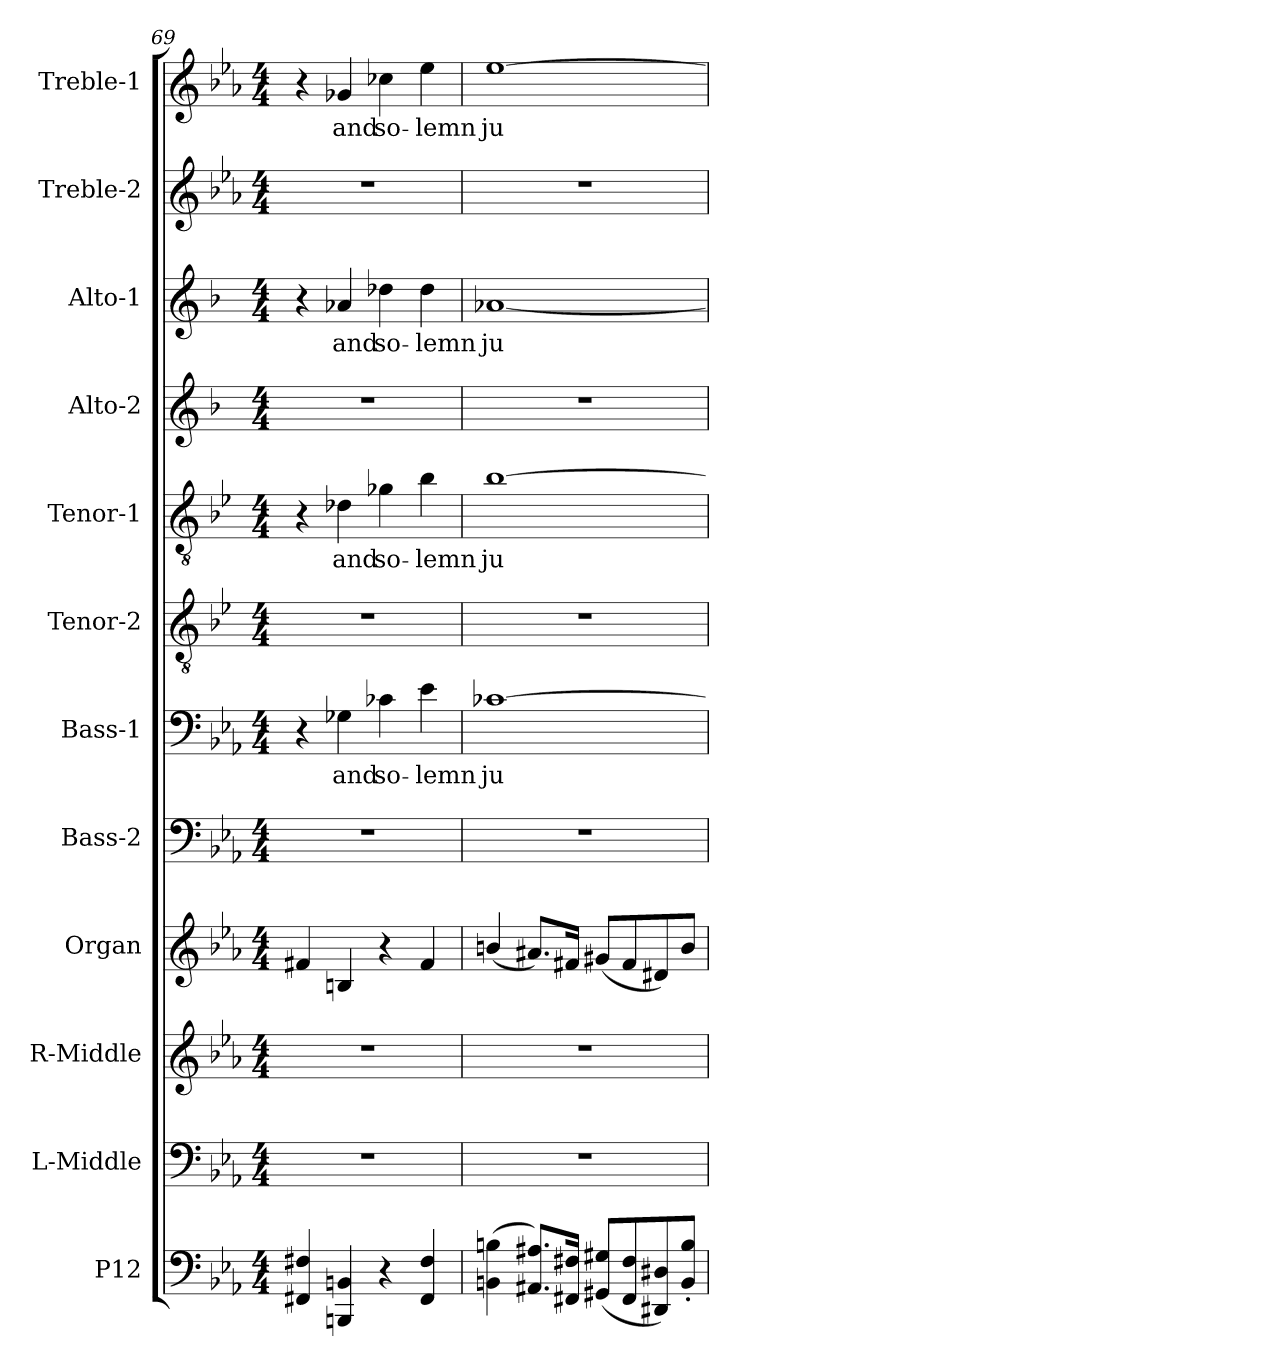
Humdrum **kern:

**kern	**kern	**kern	**kern	**kern	**kern	**text	**kern	**kern	**text	**kern	**kern	**text	**kern	**kern	**text
*part12	*part11	*part10	*part9	*part8	*part7	*part7	*part6	*part5	*part5	*part4	*part3	*part3	*part2	*part1	*part1
*staff12	*staff11	*staff10	*staff9	*staff8	*staff7	*staff7	*staff6	*staff5	*staff5	*staff4	*staff3	*staff3	*staff2	*staff1	*staff1
*I"P12	*I"L-Middle	*I"R-Middle	*I"Organ	*I"Bass-2	*I"Bass-1	*	*I"Tenor-2	*I"Tenor-1	*	*I"Alto-2	*I"Alto-1	*	*I"Treble-2	*I"Treble-1	*
*	*I'L-M	*	*	*I'B2:	*I'B:	*	*I'T2:	*I'T:	*	*I'A2:	*I'A:	*	*	*	*
*clefF4	*clefF4	*clefG2	*clefG2	*clefF4	*clefF4	*	*clefGv2	*clefGv2	*	*clefG2	*clefG2	*	*clefG2	*clefG2	*
*	*	*	*	*	*	*	*ITrd4c7	*ITrd4c7	*	*ITrd1c2	*ITrd1c2	*	*ITrd-7c-12	*ITrd-7c-12	*
*k[b-e-a-]	*k[b-e-a-]	*k[b-e-a-]	*k[b-e-a-]	*k[b-e-a-]	*k[b-e-a-]	*	*k[b-e-a-]	*k[b-e-a-]	*	*k[b-e-a-]	*k[b-e-a-]	*	*k[b-e-a-]	*k[b-e-a-]	*
*E-:	*E-:	*E-:	*E-:	*E-:	*E-:	*	*E-:	*E-:	*	*E-:	*E-:	*	*E-:	*E-:	*
*M4/4	*M4/4	*M4/4	*M4/4	*M4/4	*M4/4	*	*M4/4	*M4/4	*	*M4/4	*M4/4	*	*M4/4	*M4/4	*
=69	=69	=69	=69	=69	=69	=69	=69	=69	=69	=69	=69	=69	=69	=69	=69
4FF#Xi/ 4F#Xi	1r	1r	4f#Xi/	1r	4r	.	1r	4r	.	1r	4r	.	1r	4r	.
!	!	!	!	!	!	!LO:LY:b:color=#000000	!	!	!	!	!	!	!	!	!
!	!	!	!	!	!	!	!	!	!LO:LY:b:color=#000000	!	!	!	!	!	!
!	!	!	!	!	!	!	!	!	!	!	!	!LO:LY:b:color=#000000	!	!	!
!	!	!	!	!	!	!	!	!	!	!	!	!	!	!	!LO:LY:b:color=#000000
4BBBni/ 4BBni	.	.	4Bni/	.	4G-Xi\	and	.	4G-Xi\	and	.	4g-Xi/	and	.	4gg-Xi/	and
!	!	!	!	!	!	!LO:LY:b:color=#000000	!	!	!	!	!	!	!	!	!
!	!	!	!	!	!	!	!	!	!LO:LY:b:color=#000000	!	!	!	!	!	!
!	!	!	!	!	!	!	!	!	!	!	!	!LO:LY:b:color=#000000	!	!	!
!	!	!	!	!	!	!	!	!	!	!	!	!	!	!	!LO:LY:b:color=#000000
4r	.	.	4r	.	4c-Xi\	so-	.	4c-Xi\	so-	.	4cc-Xi\	so-	.	4ccc-Xi\	so-
!	!	!	!	!	!	!LO:LY:b:color=#000000	!	!	!	!	!	!	!	!	!
!	!	!	!	!	!	!	!	!	!LO:LY:b:color=#000000	!	!	!	!	!	!
!	!	!	!	!	!	!	!	!	!	!	!	!LO:LY:b:color=#000000	!	!	!
!	!	!	!	!	!	!	!	!	!	!	!	!	!	!	!LO:LY:b:color=#000000
4FF#i/ 4F#i	.	.	4f#i/	.	4e-i\	-lemn	.	4e-i\	-lemn	.	4cc-i\	-lemn	.	4eee-i\	-lemn
!!LO:PB:g=z
=70	=70	=70	=70	=70	=70	=70	=70	=70	=70	=70	=70	=70	=70	=70	=70
!	!	!	!	!	!	!LO:LY:b:color=#000000	!	!	!	!	!	!	!	!	!
!	!	!	!	!	!	!	!	!	!LO:LY:b:color=#000000	!	!	!	!	!	!
!	!	!	!	!	!	!	!	!	!	!	!	!LO:LY:b:color=#000000	!	!	!
!	!	!	!	!	!	!	!	!	!	!	!	!	!	!	!LO:LY:b:color=#000000
(4BBni\ 4Bni	1r	1r	(4bni/	1r	[1c-Xi	ju-	1r	[1e-i	ju-	1r	[1g-Xi	ju-	1r	[1eee-i	ju-
8.AA#Xi/ 8.A#XiL)	.	.	8.a#Xi/L)	.	.	.	.	.	.	.	.	.	.	.	.
16FF#Xi/ 16F#XiJk	.	.	16f#Xi/Jk	.	.	.	.	.	.	.	.	.	.	.	.
(8GG#Xi/ 8G#XiL	.	.	(8g#Xi/L	.	.	.	.	.	.	.	.	.	.	.	.
8FF#i/ 8F#i	.	.	8f#i/	.	.	.	.	.	.	.	.	.	.	.	.
8DD#Xi/ 8D#Xi)	.	.	8d#Xi/)	.	.	.	.	.	.	.	.	.	.	.	.
8BBi/' 8Bi'J	.	.	8bi/J	.	.	.	.	.	.	.	.	.	.	.	.
=	=	=	=	=	=	=	=	=	=	=	=	=	=	=	=
*-	*-	*-	*-	*-	*-	*-	*-	*-	*-	*-	*-	*-	*-	*-	*-
